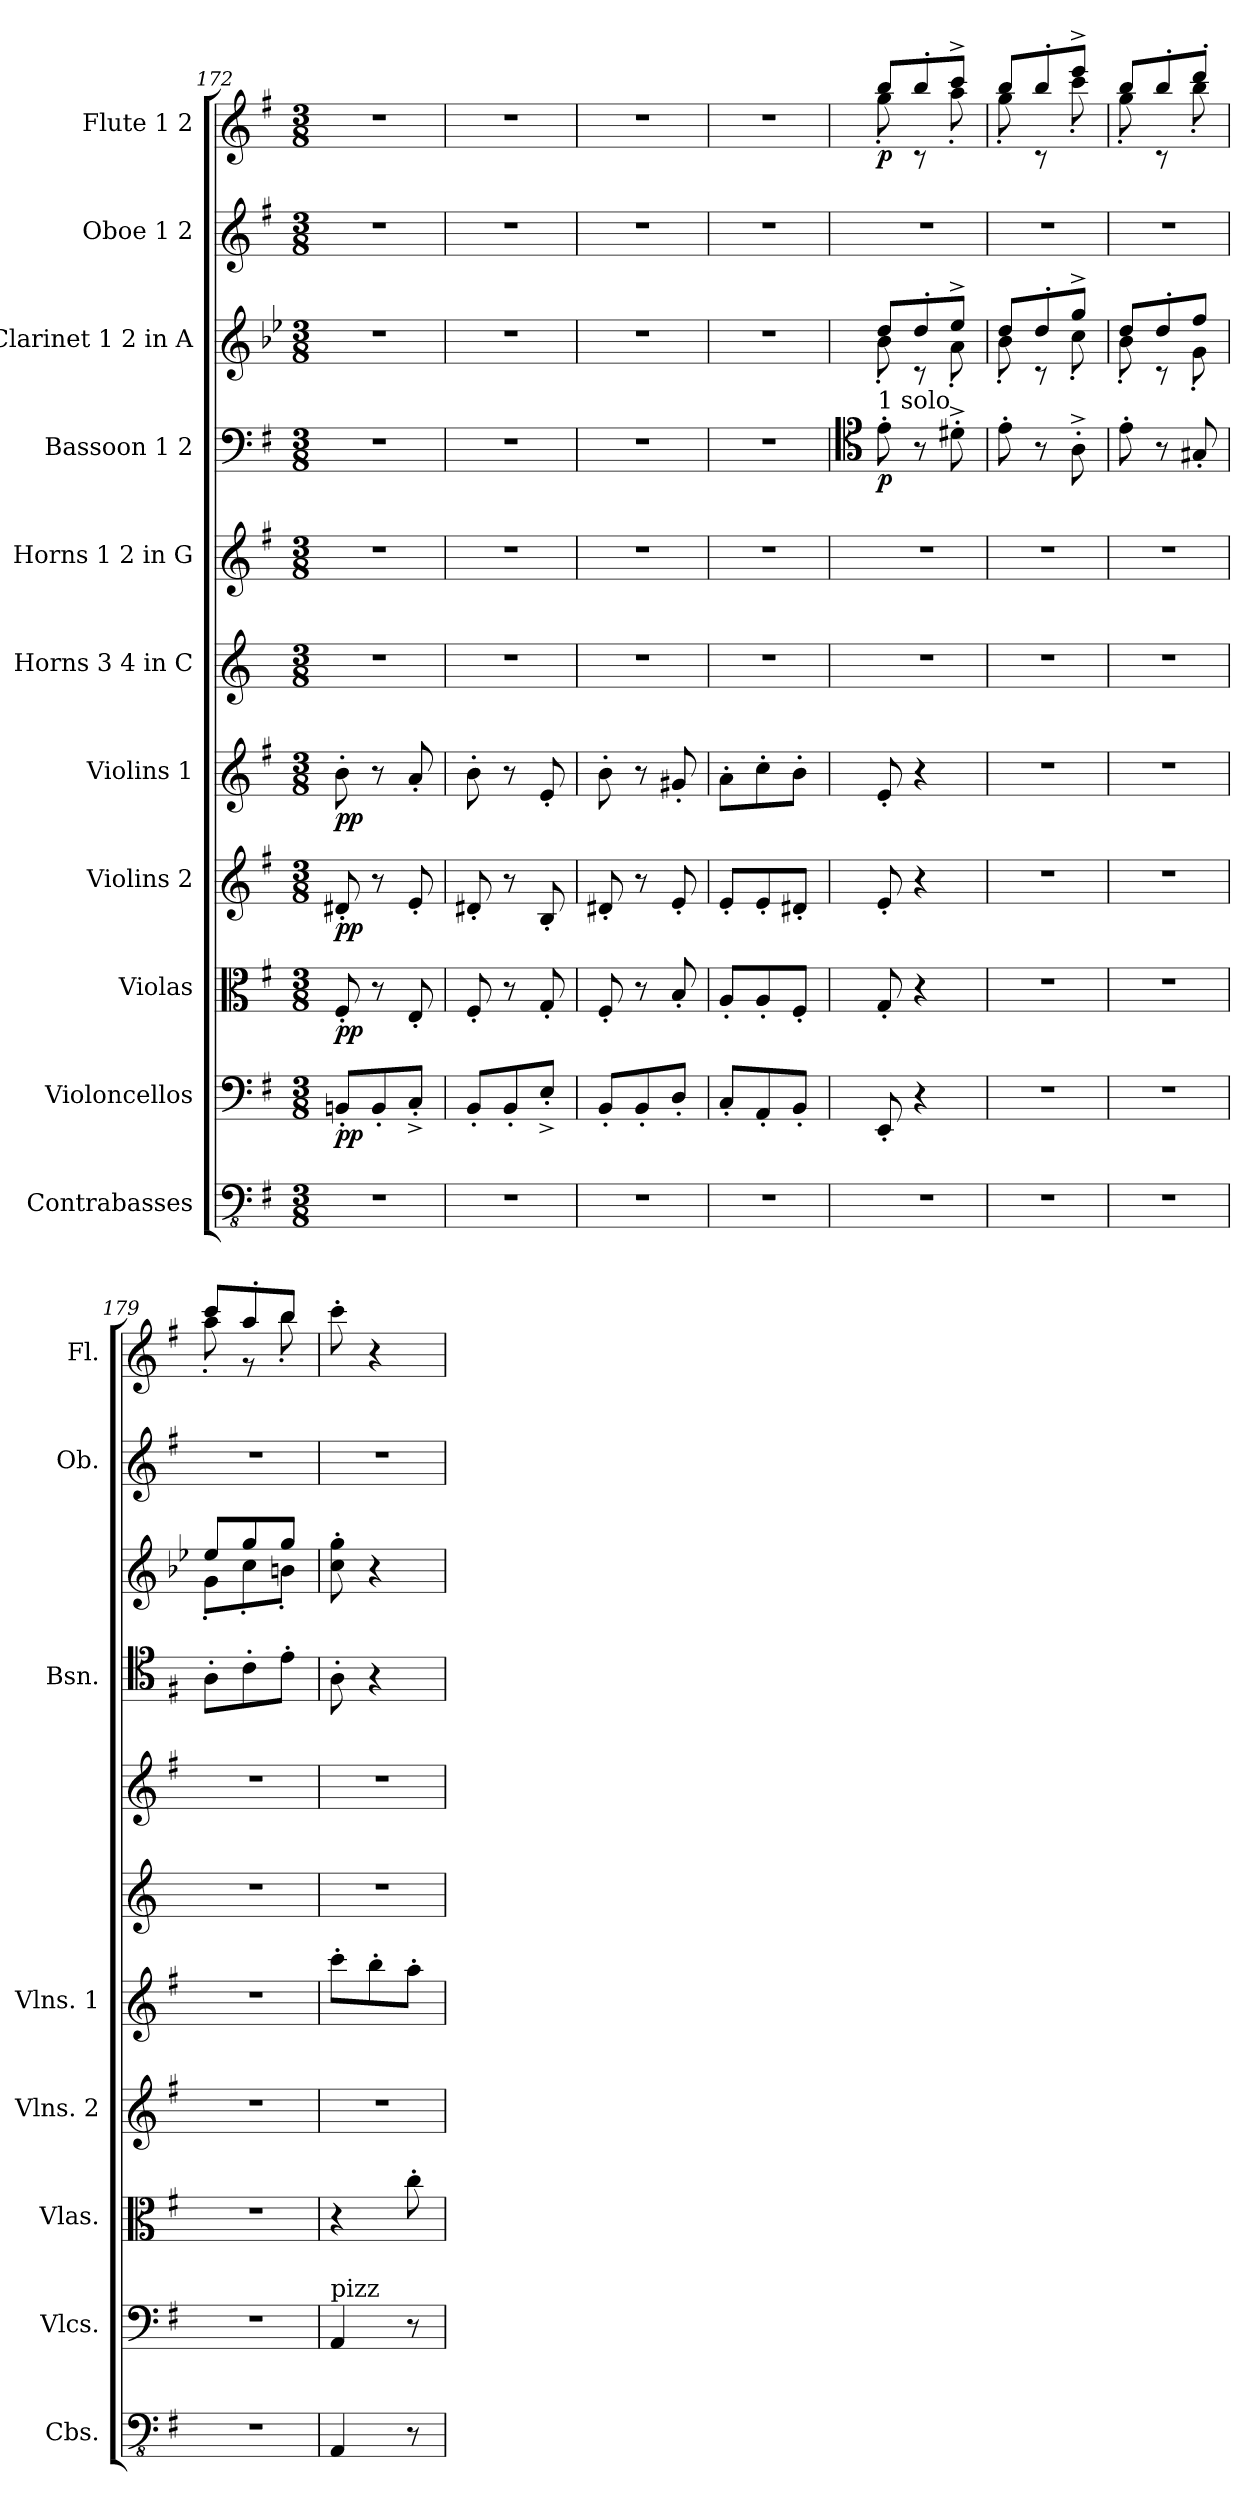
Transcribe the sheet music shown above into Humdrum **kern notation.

**kern	**kern	**dynam	**kern	**dynam	**kern	**dynam	**kern	**dynam	**kern	**kern	**kern	**dynam	**kern	**kern	**kern	**dynam
*part11	*part10	*part10	*part9	*part9	*part8	*part8	*part7	*part7	*part6	*part5	*part4	*part4	*part3	*part2	*part1	*part1
*staff11	*staff10	*staff10	*staff9	*staff9	*staff8	*staff8	*staff7	*staff7	*staff6	*staff5	*staff4	*staff4	*staff3	*staff2	*staff1	*staff1
*I"Contrabasses	*I"Violoncellos	*	*I"Violas	*	*I"Violins 2	*	*I"Violins 1	*	*I"Horns 3 4 in C	*I"Horns 1 2 in G	*I"Bassoon 1 2	*	*I"Clarinet 1 2 in A	*I"Oboe 1 2	*I"Flute 1 2	*
*I'Cbs.	*I'Vlcs.	*	*I'Vlas.	*	*I'Vlns. 2	*	*I'Vlns. 1	*	*	*	*I'Bsn.	*	*	*I'Ob.	*I'Fl.	*
*clefFv4	*clefF4	*	*clefC3	*	*clefG2	*	*clefG2	*	*clefG2	*clefG2	*clefF4	*	*clefG2	*clefG2	*clefG2	*
*	*	*	*	*	*	*	*	*	*ITrd7c12	*ITrd10c17	*	*	*ITrd2c3	*	*	*
*k[f#]	*k[f#]	*	*k[f#]	*	*k[f#]	*	*k[f#]	*	*k[]	*k[f#]	*k[f#]	*	*k[f#]	*k[f#]	*k[f#]	*
*M3/8	*M3/8	*	*M3/8	*	*M3/8	*	*M3/8	*	*M3/8	*M3/8	*M3/8	*	*M3/8	*M3/8	*M3/8	*
=172	=172	=172	=172	=172	=172	=172	=172	=172	=172	=172	=172	=172	=172	=172	=172	=172
!	!	!LO:DY:b	!	!LO:DY:b	!	!LO:DY:b	!	!LO:DY:b	!	!	!	!	!	!	!	!
4.r	8BBn'/L	pp	8F#'/	pp	8d#X'/	pp	8b'\	pp	4.r	4.r	4.r	.	4.r	4.r	4.r	.
.	8BB'/	.	8r	.	8r	.	8r	.	.	.	.	.	.	.	.	.
.	8C'^/J	.	8E'/	.	8e'/	.	8a'/	.	.	.	.	.	.	.	.	.
!!LO:PB:g=z
=173	=173	=173	=173	=173	=173	=173	=173	=173	=173	=173	=173	=173	=173	=173	=173	=173
4.r	8BB'/L	.	8F#'/	.	8d#X'/	.	8b'\	.	4.r	4.r	4.r	.	4.r	4.r	4.r	.
.	8BB'/	.	8r	.	8r	.	8r	.	.	.	.	.	.	.	.	.
.	8E'^/J	.	8G'/	.	8B'/	.	8e'/	.	.	.	.	.	.	.	.	.
=174	=174	=174	=174	=174	=174	=174	=174	=174	=174	=174	=174	=174	=174	=174	=174	=174
4.r	8BB'/L	.	8F#'/	.	8d#X'/	.	8b'\	.	4.r	4.r	4.r	.	4.r	4.r	4.r	.
.	8BB'/	.	8r	.	8r	.	8r	.	.	.	.	.	.	.	.	.
.	8D'/J	.	8B'/	.	8e'/	.	8g#X'/	.	.	.	.	.	.	.	.	.
=175	=175	=175	=175	=175	=175	=175	=175	=175	=175	=175	=175	=175	=175	=175	=175	=175
4.r	8C'/L	.	8A'/L	.	8e'/L	.	8a'\L	.	4.r	4.r	4.r	.	4.r	4.r	4.r	.
.	8AA'/	.	8A'/	.	8e'/	.	8cc'\	.	.	.	.	.	.	.	.	.
.	8BB'/J	.	8F#'/J	.	8d#X'/J	.	8b'\J	.	.	.	.	.	.	.	.	.
=176	=176	=176	=176	=176	=176	=176	=176	=176	=176	=176	=176	=176	=176	=176	=176	=176
*	*	*	*	*	*	*	*	*	*	*	*clefC4	*	*	*	*	*
*	*	*	*	*	*	*	*	*	*	*	*	*	*^	*	*^	*
!	!	!	!	!	!	!	!	!	!	!	!LO:TX:a:t=1 solo	!	!	!	!	!	!	!
!	!	!	!	!	!	!	!	!	!	!	!	!LO:DY:b	!	!	!	!	!	!LO:DY:b
4.r	8EE'/	.	8G'/	.	8e'/	.	8e'/	.	4.r	4.r	8e'\	p	8b/L	8g'\	4.r	8bb/L	8gg'\	p
.	4r	.	4r	.	4r	.	4r	.	.	.	8r	.	8b'/	8rc	.	8bb'/	8rc	.
.	.	.	.	.	.	.	.	.	.	.	8d#X'^\	.	8cc^/J	8f#'\	.	8ccc^/J	8aa'\	.
=177	=177	=177	=177	=177	=177	=177	=177	=177	=177	=177	=177	=177	=177	=177	=177	=177	=177	=177
4.r	4.r	.	4.r	.	4.r	.	4.r	.	4.r	4.r	8e'\	.	8b/L	8g'\	4.r	8bb/L	8gg'\	.
.	.	.	.	.	.	.	.	.	.	.	8r	.	8b'/	8rc	.	8bb'/	8rc	.
.	.	.	.	.	.	.	.	.	.	.	8A'^\	.	8ee^/J	8a'\	.	8eee^/J	8ccc'\	.
=178	=178	=178	=178	=178	=178	=178	=178	=178	=178	=178	=178	=178	=178	=178	=178	=178	=178	=178
4.r	4.r	.	4.r	.	4.r	.	4.r	.	4.r	4.r	8e'\	.	8b/L	8g'\	4.r	8bb/L	8gg'\	.
.	.	.	.	.	.	.	.	.	.	.	8r	.	8b'/	8rc	.	8bb'/	8rc	.
.	.	.	.	.	.	.	.	.	.	.	8G#X'/	.	8dd/J	8e'\	.	8ddd'/J	8bb'\	.
=179	=179	=179	=179	=179	=179	=179	=179	=179	=179	=179	=179	=179	=179	=179	=179	=179	=179	=179
4.r	4.r	.	4.r	.	4.r	.	4.r	.	4.r	4.r	8A'\L	.	8cc/L	8e'\L	4.r	8ccc/L	8aa'\	.
.	.	.	.	.	.	.	.	.	.	.	8c'\	.	8ee/	8a'\	.	8aa'/	8r	.
.	.	.	.	.	.	.	.	.	.	.	8e'\J	.	8ee/J	8g#X'\J	.	8bb/J	8bb'\	.
=180	=180	=180	=180	=180	=180	=180	=180	=180	=180	=180	=180	=180	=180	=180	=180	=180	=180	=180
!	!LO:TX:a:t=pizz	!	!	!	!	!	!	!	!	!	!	!	!	!	!	!	!	!
*	*	*	*	*	*	*	*	*	*	*	*	*	*v	*v	*	*v	*v	*
4AAA/	4AA/	.	4r	.	4.r	.	8ccc'\L	.	4.r	4.r	8A'\	.	8a\' 8ee\'	4.r	8ccc'\	.
.	.	.	.	.	.	.	8bb'\	.	.	.	4r	.	4r	.	4r	.
8r	8r	.	8cc'\	.	.	.	8aa'\J	.	.	.	.	.	.	.	.	.
=	=	=	=	=	=	=	=	=	=	=	=	=	=	=	=	=
*-	*-	*-	*-	*-	*-	*-	*-	*-	*-	*-	*-	*-	*-	*-	*-	*-
